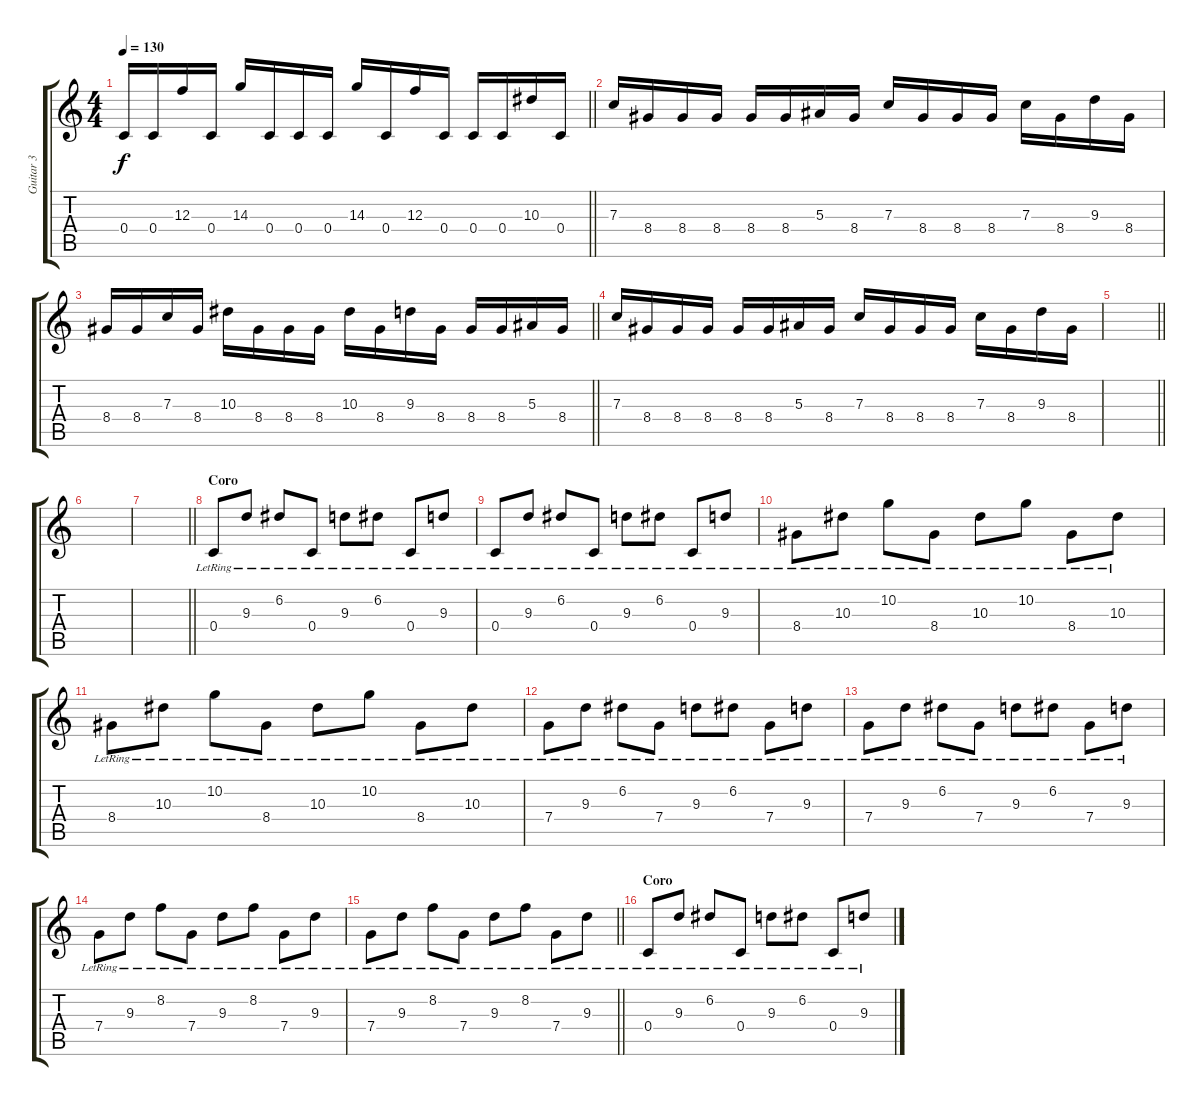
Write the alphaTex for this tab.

\track ("Guitar 3" "Guitar 3") {instrument overdrivenguitar}
\staff {score tabs}
\tuning (D4 A3 F3 C3 G2 C2) {hide}
\ts (4 4)
\tempo 130
\clef g2
\barLineRight lightlight
\ks c
0.4.16{dy f} 0.4.16 12.3.16 0.4.16 14.3.16 0.4.16 0.4.16 0.4.16 14.3.16 0.4.16 12.3.16 0.4.16 0.4.16 0.4.16 10.3.16 0.4.16 |
7.3.16 8.4.16 8.4.16 8.4.16 8.4.16 8.4.16 5.3.16 8.4.16 7.3.16 8.4.16 8.4.16 8.4.16 7.3.16 8.4.16 9.3.16 8.4.16 |
\barLineRight lightlight
8.4.16 8.4.16 7.3.16 8.4.16 10.3.16 8.4.16 8.4.16 8.4.16 10.3.16 8.4.16 9.3.16 8.4.16 8.4.16 8.4.16 5.3.16 8.4.16 |
7.3.16 8.4.16 8.4.16 8.4.16 8.4.16 8.4.16 5.3.16 8.4.16 7.3.16 8.4.16 8.4.16 8.4.16 7.3.16 8.4.16 9.3.16 8.4.16 |
\barLineRight lightlight
|
|
\barLineRight lightlight
|
\section ("" "Coro")
0.4{lr}.8 9.3{lr}.8 6.2{lr}.8 0.4{lr}.8 9.3{lr}.8 6.2{lr}.8 0.4{lr}.8 9.3{lr}.8 |
0.4{lr}.8 9.3{lr}.8 6.2{lr}.8 0.4{lr}.8 9.3{lr}.8 6.2{lr}.8 0.4{lr}.8 9.3{lr}.8 |
8.4{lr}.8 10.3{lr}.8 10.2{lr}.8 8.4{lr}.8 10.3{lr}.8 10.2{lr}.8 8.4{lr}.8 10.3{lr}.8 |
8.4{lr}.8 10.3{lr}.8 10.2{lr}.8 8.4{lr}.8 10.3{lr}.8 10.2{lr}.8 8.4{lr}.8 10.3{lr}.8 |
7.4{lr}.8 9.3{lr}.8 6.2{lr}.8 7.4{lr}.8 9.3{lr}.8 6.2{lr}.8 7.4{lr}.8 9.3{lr}.8 |
7.4{lr}.8 9.3{lr}.8 6.2{lr}.8 7.4{lr}.8 9.3{lr}.8 6.2{lr}.8 7.4{lr}.8 9.3{lr}.8 |
7.4{lr}.8 9.3{lr}.8 8.2{lr}.8 7.4{lr}.8 9.3{lr}.8 8.2{lr}.8 7.4{lr}.8 9.3{lr}.8 |
\barLineRight lightlight
7.4{lr}.8 9.3{lr}.8 8.2{lr}.8 7.4{lr}.8 9.3{lr}.8 8.2{lr}.8 7.4{lr}.8 9.3{lr}.8 |
\section ("" "Coro")
0.4{lr}.8 9.3{lr}.8 6.2{lr}.8 0.4{lr}.8 9.3{lr}.8 6.2{lr}.8 0.4{lr}.8 9.3{lr}.8
